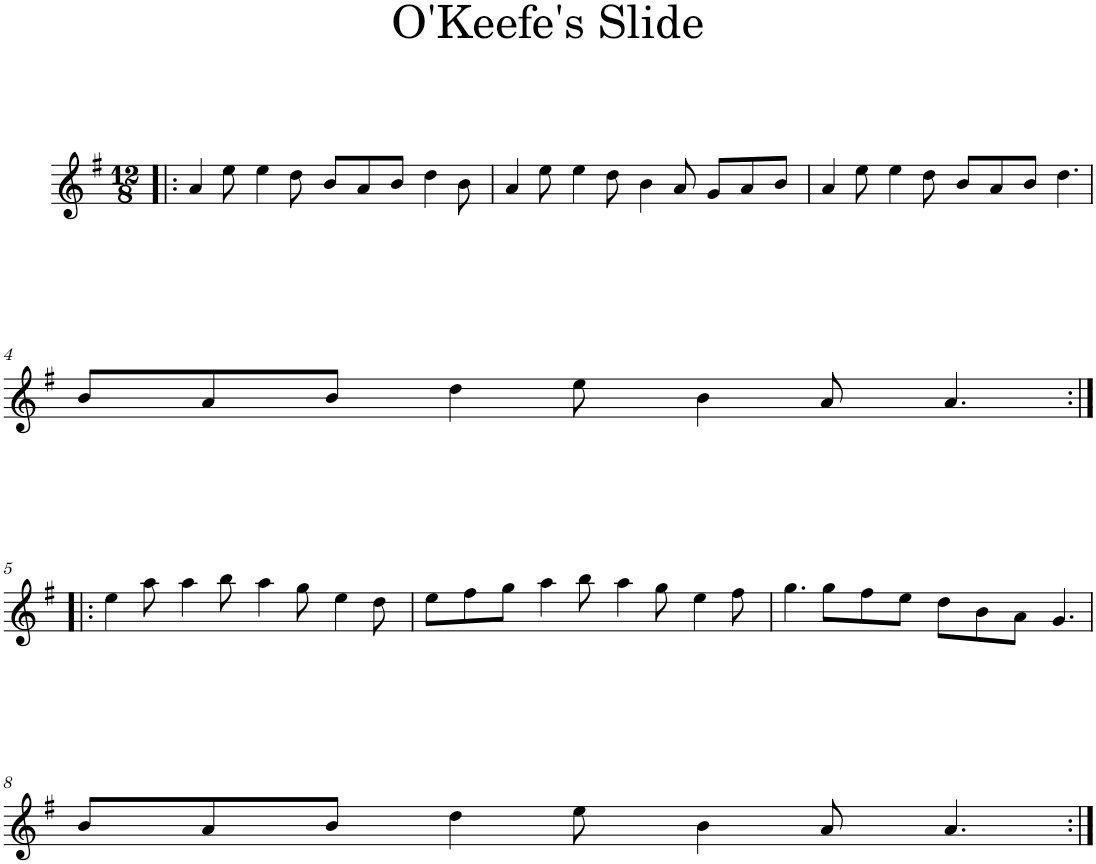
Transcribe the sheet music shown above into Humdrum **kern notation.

**kern
*part1
*staff1
*I"Voice
*I'V
*clefG2
*k[f#]
*M12/8
=1!|:
4a/
8ee\
4ee\
8dd\
8b/L
8a/
8b/J
4dd\
8b\
=2
4a/
8ee\
4ee\
8dd\
4b\
8a/
8g/L
8a/
8b/J
=3
4a/
8ee\
4ee\
8dd\
8b/L
8a/
8b/J
4.dd\
!!LO:LB:g=z
=4
8b/L
8a/
8b/J
4dd\
8ee\
4b\
8a/
4.a/
!!LO:LB:g=z
=5:|!|:
4ee\
8aa\
4aa\
8bb\
4aa\
8gg\
4ee\
8dd\
=6
8ee\L
8ff#\
8gg\J
4aa\
8bb\
4aa\
8gg\
4ee\
8ff#\
=7
4.gg\
8gg\L
8ff#\
8ee\J
8dd\L
8b\
8a\J
4.g/
!!LO:LB:g=z
=8
8b/L
8a/
8b/J
4dd\
8ee\
4b\
8a/
4.a/
=:|!
*-
